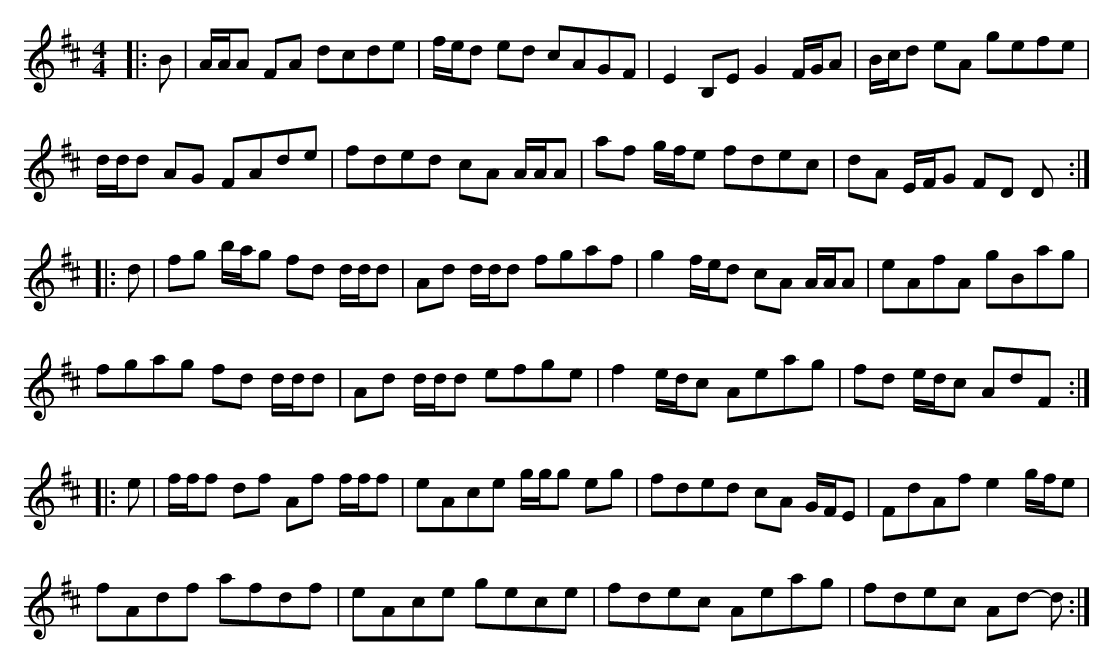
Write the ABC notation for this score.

X:1
M:4/4
K:D
|:B|A/A/A FA dcde|f/e/d ed cAGF|E2 B,E G2 F/G/A|B/c/d eA gefe|
d/d/d AG FAde|fded cA A/A/A|af g/f/e fdec|dA E/F/G FD D:|
|:d|fg b/a/g fd d/d/d|Ad d/d/d fgaf|g2 f/e/d cA A/A/A|eAfA gBag|
fgag fd d/d/d|Ad d/d/d efge|f2 e/d/c Aeag|fd e/d/c AdF:|
|:e|f/f/f df Af f/f/f|eAce g/g/g eg|fded cA G/F/E|FdAf e2 g/f/e|
fAdf afdf|eAce gece|fdec Aeag|fdec Ad- d:|
